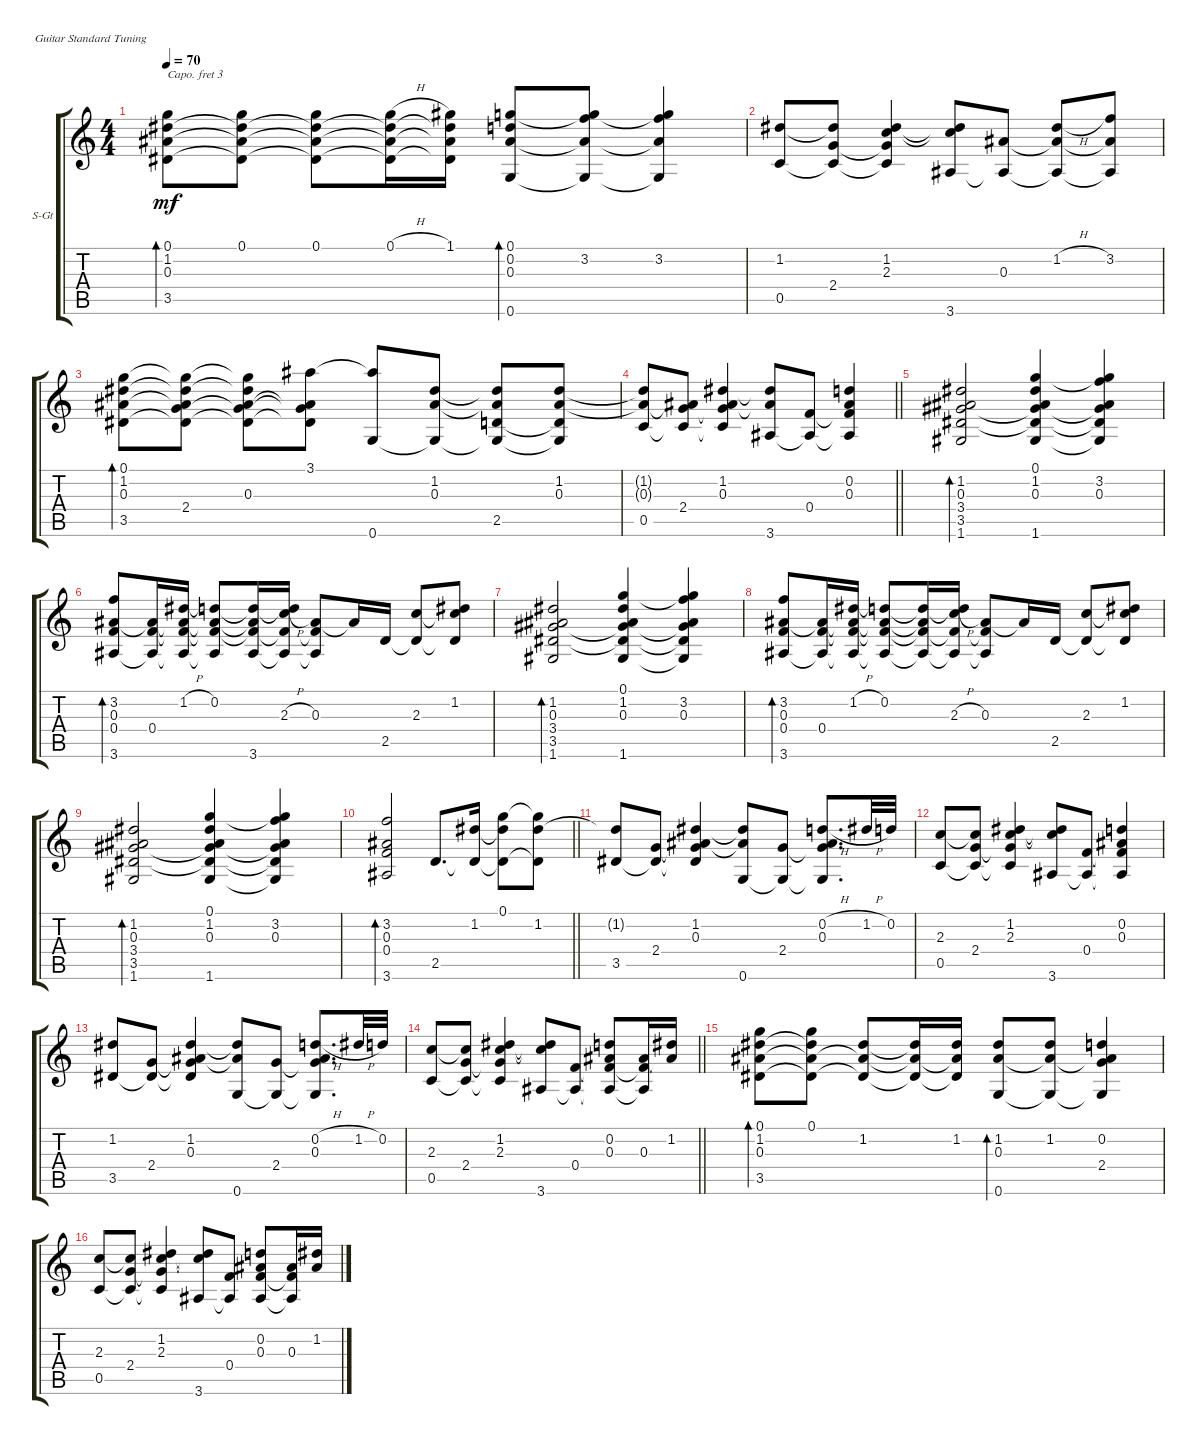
\defaultSystemsLayout 4
\bracketExtendMode groupsimilarinstruments
\firstSystemTrackNameOrientation horizontal
\otherSystemsTrackNameOrientation horizontal
\track ("Steel Guitar" "S-Gt") {instrument acousticguitarsteel}
\staff {score tabs}
\capo 3
\tuning (E4 B3 G3 D3 A2 E2)
\ts (4 4)
\tempo 70
\clef g2
\ks c
(3.5 1.2 0.3 0.1).8{bd 30 dy mf} (0.1 3.5{t} 0.3{t} 1.2{t}).8 (0.1 3.5{t} 0.3{t} 1.2{t}).8 (0.1{h} 3.5{t} 0.3{t} 1.2{t}).16 (1.1 3.5{t} 0.3{t} 1.2{t}).16 (0.6 0.3 0.2 0.1).8{bd 31} (3.2 0.1{t} 0.3{t} 0.6{t}).8 (3.2 0.1{t} 0.3{t} 0.6{t}).4 |
(0.5 1.2).8 (2.4 0.5{t} 1.2{t}).8 (2.3 1.2 2.4{t} 0.5{t}).4 (3.6 1.2{t} 2.3{t}).8 (3.6{t} 0.3).8 (3.6{t} 1.2{h} 0.3{t}).8 (3.6{t} 3.2 0.3{t}).8 |
(3.5 0.3 1.2 0.1).8{bd 32} (2.4 3.5{t} 0.1{t} 1.2{t} 0.3{t}).8 (0.3 3.5{t} 2.4{t} 0.1{t} 1.2{t}).8 (3.1 3.5{t} 2.4{t} 0.3{t}).8 (0.6 3.1{t}).8 (1.2 0.3 0.6{t}).8 (2.5 0.6{t} 0.3{t} 1.2{t}).8 (1.2 0.3 0.6{t} 2.5{t}).8 |
\barLineRight lightlight
(0.5 0.3{t} 1.2{t}).8 (2.4 0.5{t} 0.3{t}).8 (0.3 1.2 2.4{t} 0.5{t}).4 (3.6 1.2{t} 0.3{t}).8 (0.4 3.6{t}).8 (0.3 0.2 3.6{t} 0.4{t}).4 |
(1.6 3.5 3.4 0.3 1.2).2{bd 67} (1.6 0.1 1.2 0.3 3.4{t} 3.5{t}).4 (0.3 3.2 3.4{t} 3.5{t} 1.6{t} 0.1{t}).4 |
(3.6 0.4 0.3 3.2).8{bd 30} (0.4 3.6{t} 0.3{t}).16 (1.2{h} 3.6{t} 0.4{t} 0.3{t}).16 (0.2 3.6{t} 0.4{t} 0.3{t}).8 (0.2{t} 3.6 0.4{t} 0.3{t}).16 (2.3{h} 3.6{t} 0.4{t} 0.2{t}).16 (0.3 3.6{t} 0.4{t}).8 0.3{t}.16 2.5.16 (2.3 2.5{t}).8 (1.2 2.5{t} 2.3{t}).8 |
(1.6 3.5 3.4 0.3 1.2).2{bd 98} (1.6 0.1 1.2 0.3 3.4{t} 3.5{t}).4 (0.3 3.2 3.4{t} 3.5{t} 1.6{t} 0.1{t}).4 |
(3.6 0.4 0.3 3.2).8{bd 30} (0.4 3.6{t} 0.3{t}).16 (1.2{h} 3.6{t} 0.4{t} 0.3{t}).16 (0.2 3.6{t} 0.4{t} 0.3{t}).8 (0.2{t} 3.6{t} 0.4{t} 0.3{t}).16 (2.3{h} 3.6{t} 0.4{t} 0.2{t}).16 (0.3 3.6{t} 0.4{t}).8 0.3{t}.16 2.5.16 (2.3 2.5{t}).8 (1.2 2.5{t} 2.3{t}).8 |
(1.6 3.5 3.4 0.3 1.2).2{bd 67} (1.6 0.1 1.2 0.3 3.4{t} 3.5{t}).4 (0.3 3.2 3.4{t} 3.5{t} 1.6{t} 0.1{t}).4 |
\barLineRight lightlight
(3.6 0.4 0.3 3.2).2{bd 30} 2.5.8{d} (1.2 2.5{t}).16 (0.1 1.2{t} 2.5{t}).8 (1.2 0.1{t} 2.5{t}).8 |
(3.5 1.2{t}).8 (2.4 3.5{t}).8 (0.3 1.2 2.4{t} 3.5{t}).4 (0.6 1.2{t} 0.3{t}).8 (2.4 0.6{t}).8 (0.3 0.2{h} 0.6{t} 2.4{t}).8{d} 1.2{h}.32 0.2.32 |
(0.5 2.3).8 (2.4 0.5{t} 2.3{t}).8 (2.3 1.2 2.4{t} 0.5{t}).4 (3.6 1.2{t} 2.3{t}).8 (0.4 3.6{t}).8 (0.3 0.2 3.6{t} 0.4{t}).4 |
(3.5 1.2).8 (2.4 3.5{t}).8 (0.3 1.2 2.4{t} 3.5{t}).4 (0.6 1.2{t} 0.3{t}).8 (2.4 0.6{t}).8 (0.3 0.2{h} 0.6{t} 2.4{t}).8{d} 1.2{h}.32 0.2.32 |
\barLineRight lightlight
(0.5 2.3).8 (2.4 0.5{t} 2.3{t}).8 (2.3 1.2 2.4{t} 0.5{t}).4 (3.6 1.2{t} 2.3{t}).8 (0.4 3.6{t}).8 (0.3 0.2 3.6{t} 0.4{t}).8 (3.6{t} 0.4{t} 0.3).16 (1.2 0.3{t}).16 |
(3.5 0.3 1.2 0.1).8{bd 35} (0.1 3.5{t} 0.3{t} 1.2{t}).8 (1.2 3.5{t} 0.3{t}).8 (1.2{t} 3.5{t} 0.3{t}).16 (1.2 3.5{t} 0.3{t}).16 (0.6 0.3 1.2).8{bd 34} (1.2 0.3{t} 0.6{t}).8 (0.2 0.3{t} 0.6{t} 2.4).4 |
(0.5 2.3).8 (2.4 0.5{t} 2.3{t}).8 (2.3 1.2 2.4{t} 0.5{t}).4 (3.6 1.2{t} 2.3{t}).8 (0.4 3.6{t}).8 (0.3 0.2 3.6{t} 0.4{t}).8 (3.6{t} 0.4{t} 0.3).16 (0.3{t} 1.2).16
